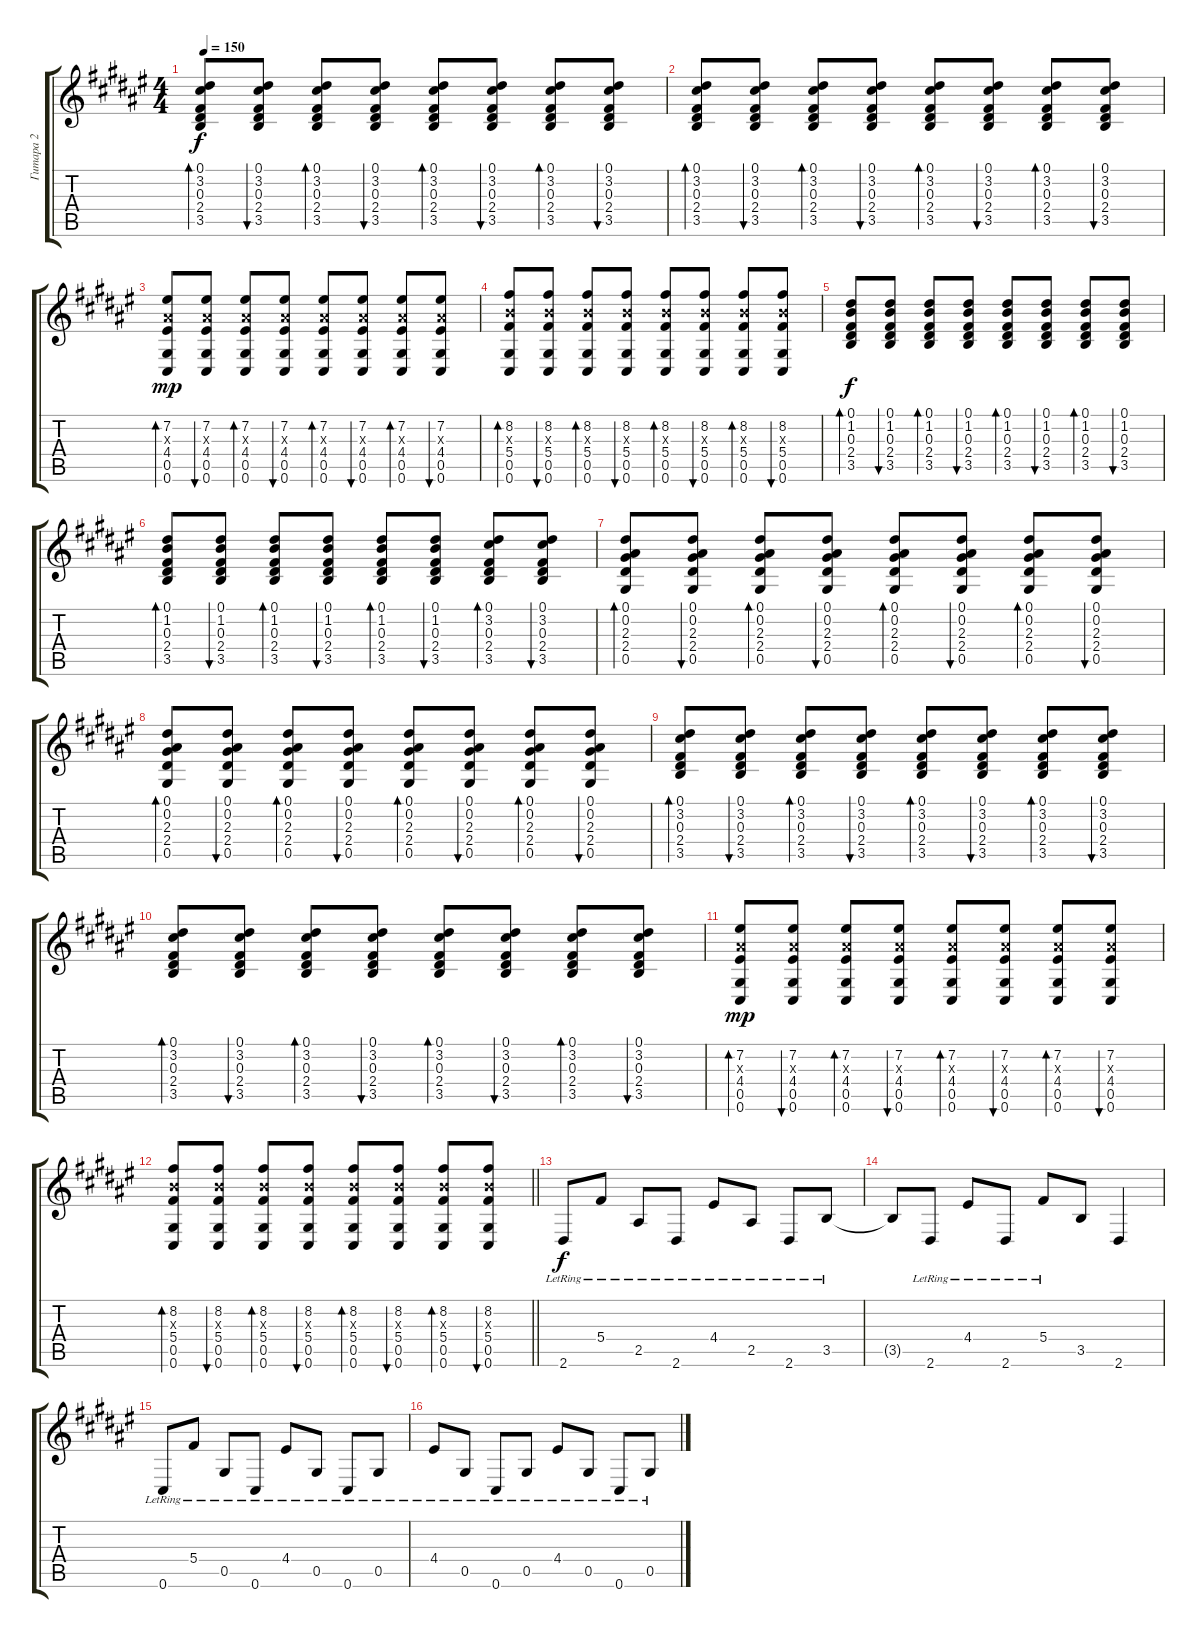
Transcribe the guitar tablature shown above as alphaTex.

\track ("Гитара 2" "Гитара 2") {instrument acousticguitarnylon}
\staff {score tabs}
\tuning (Eb4 Bb3 Gb3 Db3 Ab2 Db2) {hide}
\ts (4 4)
\tempo 150
\clef g2
\ks d#minor
(0.1 3.2 0.3 2.4 3.5).8{bd 120 dy f} (0.1 3.2 0.3 2.4 3.5).8{bu 120} (0.1 3.2 0.3 2.4 3.5).8{bd 120} (0.1 3.2 0.3 2.4 3.5).8{bu 120} (0.1 3.2 0.3 2.4 3.5).8{bd 120} (0.1 3.2 0.3 2.4 3.5).8{bu 120} (0.1 3.2 0.3 2.4 3.5).8{bd 120} (0.1 3.2 0.3 2.4 3.5).8{bu 120} |
(0.1 3.2 0.3 2.4 3.5).8{bd 120} (0.1 3.2 0.3 2.4 3.5).8{bu 120} (0.1 3.2 0.3 2.4 3.5).8{bd 120} (0.1 3.2 0.3 2.4 3.5).8{bu 120} (0.1 3.2 0.3 2.4 3.5).8{bd 120} (0.1 3.2 0.3 2.4 3.5).8{bu 120} (0.1 3.2 0.3 2.4 3.5).8{bd 120} (0.1 3.2 0.3 2.4 3.5).8{bu 120} |
(7.2 4.3{x} 4.4 0.5 0.6).8{bd 120 dy mp} (7.2 4.3{x} 4.4 0.5 0.6).8{bu 120} (7.2 4.3{x} 4.4 0.5 0.6).8{bd 120} (7.2 4.3{x} 4.4 0.5 0.6).8{bu 120} (7.2 4.3{x} 4.4 0.5 0.6).8{bd 120} (7.2 4.3{x} 4.4 0.5 0.6).8{bu 120} (7.2 4.3{x} 4.4 0.5 0.6).8{bd 120} (7.2 4.3{x} 4.4 0.5 0.6).8{bu 120} |
(8.2 5.3{x} 5.4 0.5 0.6).8{bd 120} (8.2 5.3{x} 5.4 0.5 0.6).8{bu 120} (8.2 5.3{x} 5.4 0.5 0.6).8{bd 120} (8.2 5.3{x} 5.4 0.5 0.6).8{bu 120} (8.2 5.3{x} 5.4 0.5 0.6).8{bd 120} (8.2 5.3{x} 5.4 0.5 0.6).8{bu 120} (8.2 5.3{x} 5.4 0.5 0.6).8{bd 120} (8.2 5.3{x} 5.4 0.5 0.6).8{bu 120} |
(0.1 1.2 0.3 2.4 3.5).8{bd 120 dy f} (0.1 1.2 0.3 2.4 3.5).8{bu 120} (0.1 1.2 0.3 2.4 3.5).8{bd 120} (0.1 1.2 0.3 2.4 3.5).8{bu 120} (0.1 1.2 0.3 2.4 3.5).8{bd 120} (0.1 1.2 0.3 2.4 3.5).8{bu 120} (0.1 1.2 0.3 2.4 3.5).8{bd 120} (0.1 1.2 0.3 2.4 3.5).8{bu 120} |
(0.1 1.2 0.3 2.4 3.5).8{bd 120} (0.1 1.2 0.3 2.4 3.5).8{bu 120} (0.1 1.2 0.3 2.4 3.5).8{bd 120} (0.1 1.2 0.3 2.4 3.5).8{bu 120} (0.1 1.2 0.3 2.4 3.5).8{bd 120} (0.1 1.2 0.3 2.4 3.5).8{bu 120} (0.1 3.2 0.3 2.4 3.5).8{bd 120} (0.1 3.2 0.3 2.4 3.5).8{bu 120} |
(0.1 0.2 2.3 2.4 0.5).8{bd 120} (0.1 0.2 2.3 2.4 0.5).8{bu 120} (0.1 0.2 2.3 2.4 0.5).8{bd 120} (0.1 0.2 2.3 2.4 0.5).8{bu 120} (0.1 0.2 2.3 2.4 0.5).8{bd 120} (0.1 0.2 2.3 2.4 0.5).8{bu 120} (0.1 0.2 2.3 2.4 0.5).8{bd 120} (0.1 0.2 2.3 2.4 0.5).8{bu 120} |
(0.1 0.2 2.3 2.4 0.5).8{bd 120} (0.1 0.2 2.3 2.4 0.5).8{bu 120} (0.1 0.2 2.3 2.4 0.5).8{bd 120} (0.1 0.2 2.3 2.4 0.5).8{bu 120} (0.1 0.2 2.3 2.4 0.5).8{bd 120} (0.1 0.2 2.3 2.4 0.5).8{bu 120} (0.1 0.2 2.3 2.4 0.5).8{bd 120} (0.1 0.2 2.3 2.4 0.5).8{bu 120} |
(0.1 3.2 0.3 2.4 3.5).8{bd 120} (0.1 3.2 0.3 2.4 3.5).8{bu 120} (0.1 3.2 0.3 2.4 3.5).8{bd 120} (0.1 3.2 0.3 2.4 3.5).8{bu 120} (0.1 3.2 0.3 2.4 3.5).8{bd 120} (0.1 3.2 0.3 2.4 3.5).8{bu 120} (0.1 3.2 0.3 2.4 3.5).8{bd 120} (0.1 3.2 0.3 2.4 3.5).8{bu 120} |
(0.1 3.2 0.3 2.4 3.5).8{bd 120} (0.1 3.2 0.3 2.4 3.5).8{bu 120} (0.1 3.2 0.3 2.4 3.5).8{bd 120} (0.1 3.2 0.3 2.4 3.5).8{bu 120} (0.1 3.2 0.3 2.4 3.5).8{bd 120} (0.1 3.2 0.3 2.4 3.5).8{bu 120} (0.1 3.2 0.3 2.4 3.5).8{bd 120} (0.1 3.2 0.3 2.4 3.5).8{bu 120} |
(7.2 4.3{x} 4.4 0.5 0.6).8{bd 120 dy mp} (7.2 4.3{x} 4.4 0.5 0.6).8{bu 120} (7.2 4.3{x} 4.4 0.5 0.6).8{bd 120} (7.2 4.3{x} 4.4 0.5 0.6).8{bu 120} (7.2 4.3{x} 4.4 0.5 0.6).8{bd 120} (7.2 4.3{x} 4.4 0.5 0.6).8{bu 120} (7.2 4.3{x} 4.4 0.5 0.6).8{bd 120} (7.2 4.3{x} 4.4 0.5 0.6).8{bu 120} |
\barLineRight lightlight
(8.2 5.3{x} 5.4 0.5 0.6).8{bd 120} (8.2 5.3{x} 5.4 0.5 0.6).8{bu 120} (8.2 5.3{x} 5.4 0.5 0.6).8{bd 120} (8.2 5.3{x} 5.4 0.5 0.6).8{bu 120} (8.2 5.3{x} 5.4 0.5 0.6).8{bd 120} (8.2 5.3{x} 5.4 0.5 0.6).8{bu 120} (8.2 5.3{x} 5.4 0.5 0.6).8{bd 120} (8.2 5.3{x} 5.4 0.5 0.6).8{bu 120} |
2.6{lr}.8{dy f} 5.4{lr}.8 2.5{lr}.8 2.6{lr}.8 4.4{lr}.8 2.5{lr}.8 2.6{lr}.8 3.5{lr}.8 |
3.5{t}.8 2.6{lr}.8 4.4{lr}.8 2.6{lr}.8 5.4{lr}.8 3.5.8 2.6.4 |
0.6{lr}.8 5.4{lr}.8 0.5{lr}.8 0.6{lr}.8 4.4{lr}.8 0.5{lr}.8 0.6{lr}.8 0.5{lr}.8 |
4.4{lr}.8 0.5{lr}.8 0.6{lr}.8 0.5{lr}.8 4.4{lr}.8 0.5{lr}.8 0.6{lr}.8 0.5{lr}.8
